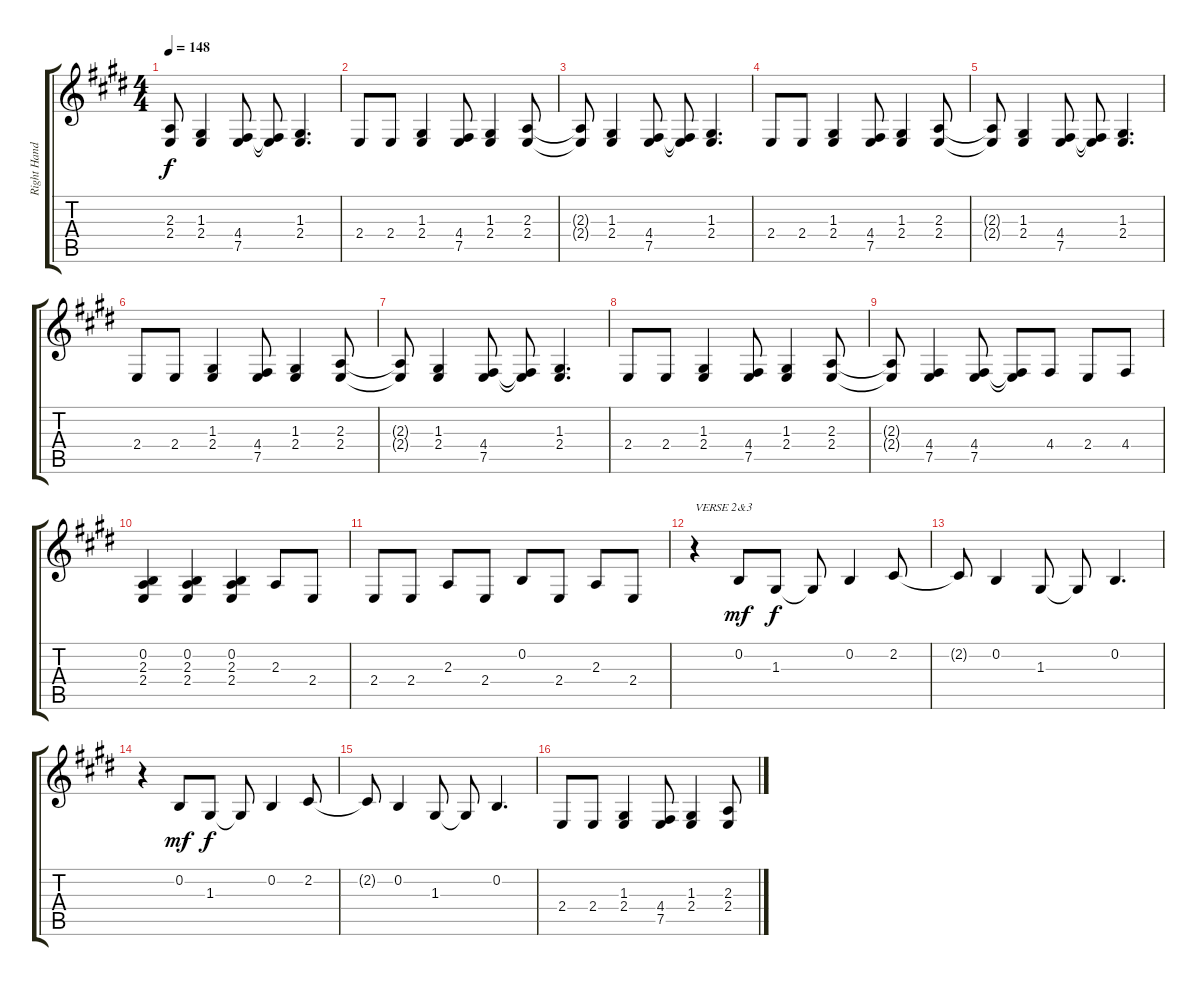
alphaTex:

\track ("Right Hand" "Right Hand") {instrument electricgrandpiano}
\staff {score tabs}
\tuning (E4 B3 G3 D3 A2 E2) {hide}
\ts (4 4)
\tempo 148
\clef g2
\ks e
(2.3{t} 2.4{t}).8{dy f} (1.3 2.4).4 (4.4 7.5).8 (4.4{t} 7.5{t}).8 (1.3 2.4).4{d} |
2.4.8 2.4.8 (1.3 2.4).4 (4.4 7.5).8 (1.3 2.4).4 (2.3 2.4).8 |
(2.3{t} 2.4{t}).8 (1.3 2.4).4 (4.4 7.5).8 (4.4{t} 7.5{t}).8 (1.3 2.4).4{d} |
2.4.8 2.4.8 (1.3 2.4).4 (4.4 7.5).8 (1.3 2.4).4 (2.3 2.4).8 |
(2.3{t} 2.4{t}).8 (1.3 2.4).4 (4.4 7.5).8 (4.4{t} 7.5{t}).8 (1.3 2.4).4{d} |
2.4.8 2.4.8 (1.3 2.4).4 (4.4 7.5).8 (1.3 2.4).4 (2.3 2.4).8 |
(2.3{t} 2.4{t}).8 (1.3 2.4).4 (4.4 7.5).8 (4.4{t} 7.5{t}).8 (1.3 2.4).4{d} |
2.4.8 2.4.8 (1.3 2.4).4 (4.4 7.5).8 (1.3 2.4).4 (2.3 2.4).8 |
(2.3{t} 2.4{t}).8 (4.4 7.5).4 (4.4 7.5).8 (4.4{t} 7.5{t}).8 4.4.8 2.4.8 4.4.8 |
(0.2 2.3 2.4).4 (0.2 2.3 2.4).4 (0.2 2.3 2.4).4 2.3.8 2.4.8 |
2.4.8 2.4.8 2.3.8 2.4.8 0.2.8 2.4.8 2.3.8 2.4.8 |
r.4{txt "VERSE 2&3"} 0.2.8{dy mf} 1.3.8{dy f} 1.3{t}.8 0.2.4 2.2.8 |
2.2{t}.8 0.2.4 1.3.8 1.3{t}.8 0.2.4{d} |
r.4 0.2.8{dy mf} 1.3.8{dy f} 1.3{t}.8 0.2.4 2.2.8 |
2.2{t}.8 0.2.4 1.3.8 1.3{t}.8 0.2.4{d} |
2.4.8 2.4.8 (1.3 2.4).4 (4.4 7.5).8 (1.3 2.4).4 (2.3 2.4).8
